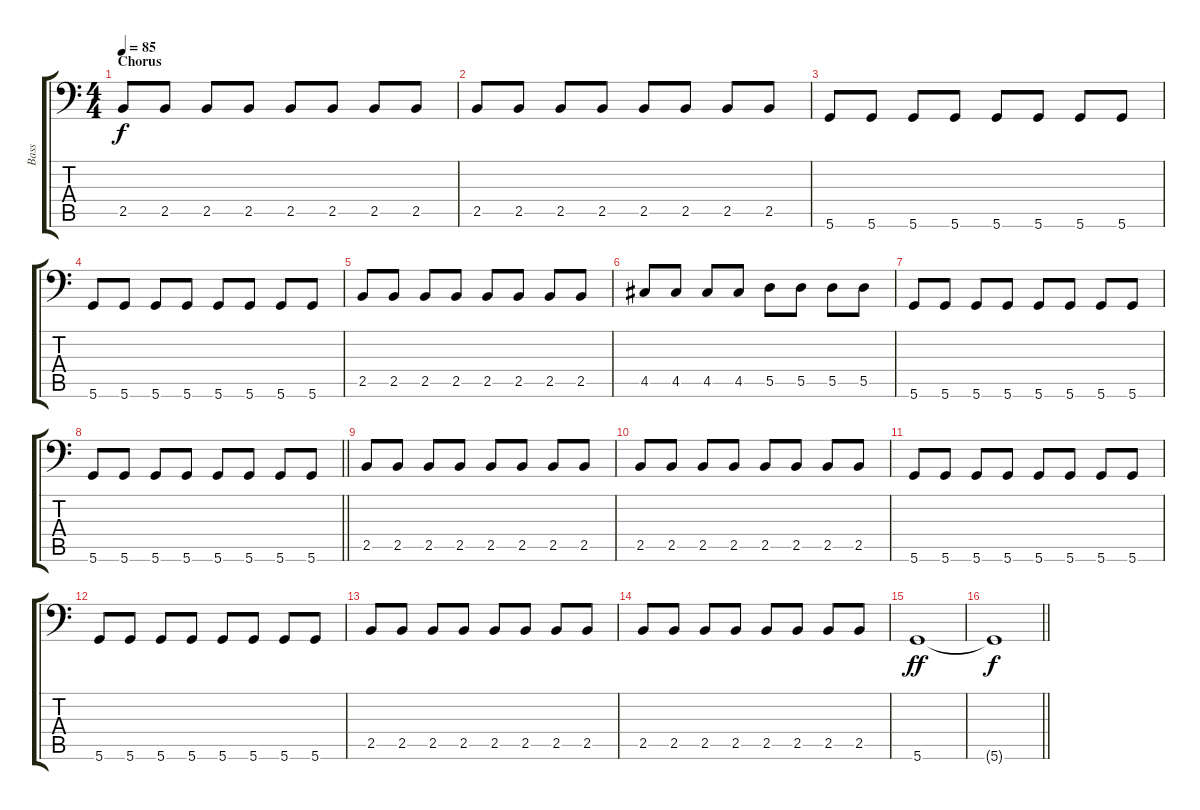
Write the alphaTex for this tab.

\track ("Bass" "Bass") {instrument electricbassfinger}
\staff {score tabs}
\tuning (E3 B2 G2 D2 A1 D1) {hide}
\ts (4 4)
\section ("" "Chorus")
\tempo 85
\clef f4
\ks c
2.5.8{dy f} 2.5.8 2.5.8 2.5.8 2.5.8 2.5.8 2.5.8 2.5.8 |
2.5.8 2.5.8 2.5.8 2.5.8 2.5.8 2.5.8 2.5.8 2.5.8 |
5.6.8 5.6.8 5.6.8 5.6.8 5.6.8 5.6.8 5.6.8 5.6.8 |
5.6.8 5.6.8 5.6.8 5.6.8 5.6.8 5.6.8 5.6.8 5.6.8 |
2.5.8 2.5.8 2.5.8 2.5.8 2.5.8 2.5.8 2.5.8 2.5.8 |
4.5.8 4.5.8 4.5.8 4.5.8 5.5.8 5.5.8 5.5.8 5.5.8 |
5.6.8 5.6.8 5.6.8 5.6.8 5.6.8 5.6.8 5.6.8 5.6.8 |
\barLineRight lightlight
5.6.8 5.6.8 5.6.8 5.6.8 5.6.8 5.6.8 5.6.8 5.6.8 |
2.5.8 2.5.8 2.5.8 2.5.8 2.5.8 2.5.8 2.5.8 2.5.8 |
2.5.8 2.5.8 2.5.8 2.5.8 2.5.8 2.5.8 2.5.8 2.5.8 |
5.6.8 5.6.8 5.6.8 5.6.8 5.6.8 5.6.8 5.6.8 5.6.8 |
5.6.8 5.6.8 5.6.8 5.6.8 5.6.8 5.6.8 5.6.8 5.6.8 |
2.5.8 2.5.8 2.5.8 2.5.8 2.5.8 2.5.8 2.5.8 2.5.8 |
2.5.8 2.5.8 2.5.8 2.5.8 2.5.8 2.5.8 2.5.8 2.5.8 |
5.6.1{dy ff} |
\barLineRight lightlight
5.6{t}.1{dy f}
